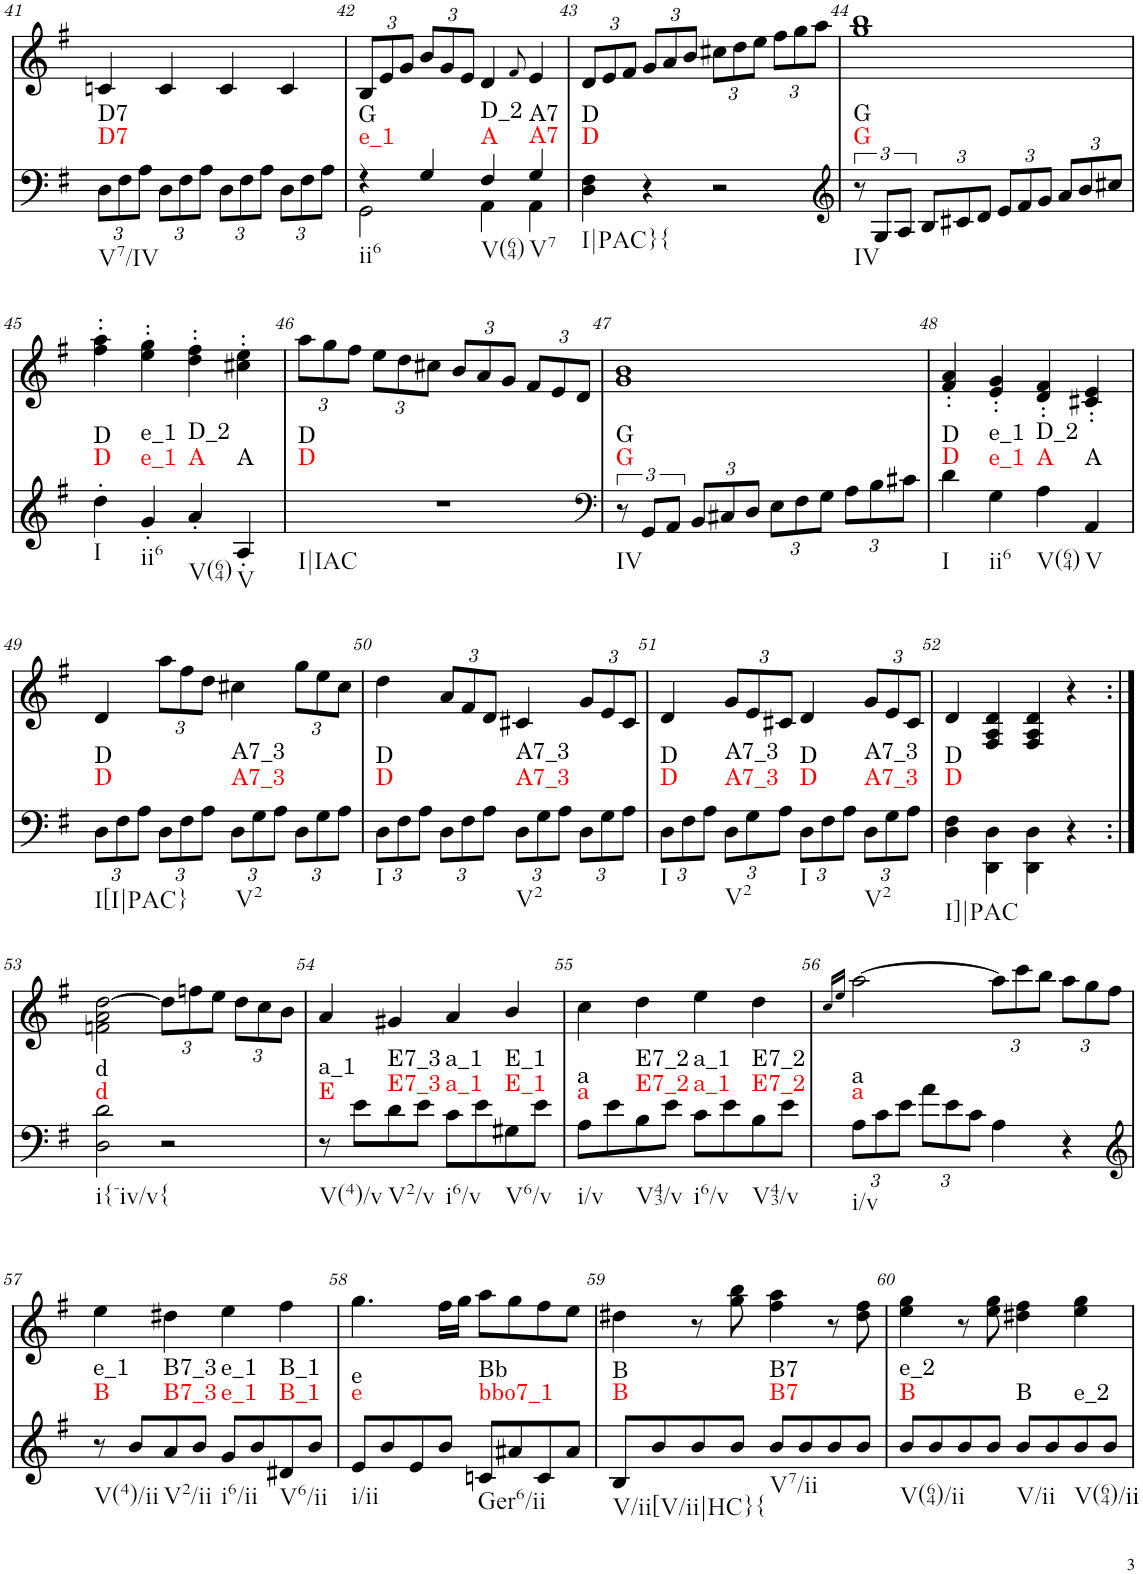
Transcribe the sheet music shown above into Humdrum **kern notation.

**kern	**harte	**kern	**text
*part2	*part2	*part1	*part1
*staff2	*	*staff1	*staff1
*I"piano	*	*I"piano	*
*I'Pno	*	*I'Pno	*
!!LO:PB:g=z
*clefF4	*	*clefG2	*
*k[f#]	*	*k[f#]	*
*G:	*	*G:	*
*M2/2	*	*M2/2	*
*met(c|)	*	*met(c|)	*
*Xbrackettup	*	*	*
=41	=41	=41	=41
!	!LO:H:n=1:kt=D7	!	!
!	!LO:H:n=2:kt=D7	!	!
12D\L	N N	4cn/	.
12F#\	.	.	.
12A\J	.	.	.
12D\L	.	4c/	.
12F#\	.	.	.
12A\J	.	.	.
12D\L	.	4c/	.
12F#\	.	.	.
12A\J	.	.	.
12D\L	.	4c/	.
12F#\	.	.	.
12A\J	.	.	.
=42	=42	=42	=42
*^	*	*	*
*	*	*	*Xbrackettup	*
!	!	!LO:H:n=1:kt=e_1	!	!
!	!	!LO:H:n=2:kt=G	!	!
4r	2GG\	N N	12B/L	.
.	.	.	12e/	.
.	.	.	12g/J	.
4G/	.	.	12b/L	.
.	.	.	12g/	.
.	.	.	12e/J	.
!	!	!LO:H:n=1:kt=A	!	!
!	!	!LO:H:n=2:kt=D_2	!	!
4F#/	4AA\	N N	4d/	.
.	.	.	8qf#/	.
!	!	!LO:H:n=1:kt=A7	!	!
!	!	!LO:H:n=2:kt=A7	!	!
4G/	4AA\	N N	4e/	.
=43	=43	=43	=43	=43
!	!	!LO:H:n=1:kt=D	!	!
!	!	!LO:H:n=2:kt=D	!	!
*v	*v	*	*	*
4D\ 4F#\	N N	12d/L	.
.	.	12e/	.
.	.	12f#/J	.
4r	.	12g/L	.
.	.	12a/	.
.	.	12b/J	.
2r	.	12cc#X\L	.
.	.	12dd\	.
.	.	12ee\J	.
.	.	12ff#\L	.
.	.	12gg\	.
.	.	12aa\J	.
=44	=44	=44	=44
*clefG2	*	*	*
*brackettup	*	*	*
!	!LO:H:n=1:kt=G	!	!
!	!LO:H:n=2:kt=G	!	!
12r	N N	1gg 1bb	.
12G/L	.	.	.
12A/J	.	.	.
*Xbrackettup	*	*	*
12B/L	.	.	.
12c#X/	.	.	.
12d/J	.	.	.
12e/L	.	.	.
12f#/	.	.	.
12g/J	.	.	.
12a/L	.	.	.
12b/	.	.	.
12cc#X/J	.	.	.
!!LO:LB:g=z
=45	=45	=45	=45
!	!LO:H:n=1:kt=D	!	!
!	!LO:H:n=2:kt=D	!	!
4dd'\	N N	4ff#\' 4aa\'	.
!	!LO:H:n=1:kt=e_1	!	!
!	!LO:H:n=2:kt=e_1	!	!
4g'/	N N	4ee\' 4gg\'	.
!	!LO:H:n=1:kt=A	!	!
!	!LO:H:n=2:kt=D_2	!	!
4a'/	N N	4dd\' 4ff#\'	.
!	!LO:H:kt=A	!	!
4A'/	N	4cc#X\' 4ee\'	.
=46	=46	=46	=46
!	!LO:H:n=1:kt=D	!	!
!	!LO:H:n=2:kt=D	!	!
1r	N N	12aa\L	.
.	.	12gg\	.
.	.	12ff#\J	.
.	.	12ee\L	.
.	.	12dd\	.
.	.	12cc#X\J	.
.	.	12b/L	.
.	.	12a/	.
.	.	12g/J	.
.	.	12f#/L	.
.	.	12e/	.
.	.	12d/J	.
=47	=47	=47	=47
*clefF4	*	*	*
*brackettup	*	*	*
!	!LO:H:n=1:kt=G	!	!
!	!LO:H:n=2:kt=G	!	!
12r	N N	1g 1b	.
12GG/L	.	.	.
12AA/J	.	.	.
*Xbrackettup	*	*	*
12BB/L	.	.	.
12C#X/	.	.	.
12D/J	.	.	.
12E\L	.	.	.
12F#\	.	.	.
12G\J	.	.	.
12A\L	.	.	.
12B\	.	.	.
12c#X\J	.	.	.
=48	=48	=48	=48
!	!LO:H:n=1:kt=D	!	!
!	!LO:H:n=2:kt=D	!	!
4d\	N N	4f#/' 4a/'	.
!	!LO:H:n=1:kt=e_1	!	!
!	!LO:H:n=2:kt=e_1	!	!
4G\	N N	4e/' 4g/'	.
!	!LO:H:n=1:kt=A	!	!
!	!LO:H:n=2:kt=D_2	!	!
4A\	N N	4d/' 4f#/'	.
!	!LO:H:kt=A	!	!
4AA/	N	4c#X/' 4e/'	.
!!LO:LB:g=z
=49	=49	=49	=49
!	!LO:H:n=1:kt=D	!	!
!	!LO:H:n=2:kt=D	!	!
12D\L	N N	4d/	.
12F#\	.	.	.
12A\J	.	.	.
12D\L	.	12aa\L	.
12F#\	.	12ff#\	.
12A\J	.	12dd\J	.
!	!LO:H:n=1:kt=A7_3	!	!
!	!LO:H:n=2:kt=A7_3	!	!
12D\L	N N	4cc#X\	.
12G\	.	.	.
12A\J	.	.	.
12D\L	.	12gg\L	.
12G\	.	12ee\	.
12A\J	.	12cc#\J	.
=50	=50	=50	=50
!	!LO:H:n=1:kt=D	!	!
!	!LO:H:n=2:kt=D	!	!
12D\L	N N	4dd\	.
12F#\	.	.	.
12A\J	.	.	.
12D\L	.	12a/L	.
12F#\	.	12f#/	.
12A\J	.	12d/J	.
!	!LO:H:n=1:kt=A7_3	!	!
!	!LO:H:n=2:kt=A7_3	!	!
12D\L	N N	4c#X/	.
12G\	.	.	.
12A\J	.	.	.
12D\L	.	12g/L	.
12G\	.	12e/	.
12A\J	.	12c#/J	.
=51	=51	=51	=51
!	!LO:H:n=1:kt=D	!	!
!	!LO:H:n=2:kt=D	!	!
12D\L	N N	4d/	.
12F#\	.	.	.
12A\J	.	.	.
!	!LO:H:n=1:kt=A7_3	!	!
!	!LO:H:n=2:kt=A7_3	!	!
12D\L	N N	12g/L	.
12G\	.	12e/	.
12A\J	.	12c#X/J	.
!	!LO:H:n=1:kt=D	!	!
!	!LO:H:n=2:kt=D	!	!
12D\L	N N	4d/	.
12F#\	.	.	.
12A\J	.	.	.
!	!LO:H:n=1:kt=A7_3	!	!
!	!LO:H:n=2:kt=A7_3	!	!
12D\L	N N	12g/L	.
12G\	.	12e/	.
12A\J	.	12c#/J	.
=52	=52	=52	=52
!	!LO:H:n=1:kt=D	!	!
!	!LO:H:n=2:kt=D	!	!
4D\ 4F#\	N N	4d/	.
4DD\ 4D\	.	4F#/ 4A/ 4d/	.
4DD\ 4D\	.	4F#/ 4A/ 4d/	.
4r	.	4r	.
!!LO:LB:g=z
=53:|!	=53:|!	=53:|!	=53:|!
!	!LO:H:n=1:kt=d	!	!LO:LY:b
!	!LO:H:n=2:kt=d	!	!
2D\ 2d\	N N	2fn\ 2a\ [2dd\	f
2r	.	12dd\L]	.
!	!	!	!LO:LY:b
.	.	12ffn\	p
.	.	12ee\J	.
.	.	12dd\L	.
.	.	12cc\	.
.	.	12b\J	.
=54	=54	=54	=54
!	!LO:H:n=1:kt=E	!	!
!	!LO:H:n=2:kt=a_1	!	!
8r	N N	4a/	.
8e\L	.	.	.
!	!LO:H:n=1:kt=E7_3	!	!
!	!LO:H:n=2:kt=E7_3	!	!
8d\	N N	4g#X/	.
8e\J	.	.	.
!	!LO:H:n=1:kt=a_1	!	!
!	!LO:H:n=2:kt=a_1	!	!
8c\L	N N	4a/	.
8e\	.	.	.
!	!LO:H:n=1:kt=E_1	!	!
!	!LO:H:n=2:kt=E_1	!	!
8G#X\	N N	4b/	.
8e\J	.	.	.
=55	=55	=55	=55
!	!LO:H:n=1:kt=a	!	!
!	!LO:H:n=2:kt=a	!	!
8A\L	N N	4cc\	.
8e\	.	.	.
!	!LO:H:n=1:kt=E7_2	!	!
!	!LO:H:n=2:kt=E7_2	!	!
8B\	N N	4dd\	.
8e\J	.	.	.
!	!LO:H:n=1:kt=a_1	!	!
!	!LO:H:n=2:kt=a_1	!	!
8c\L	N N	4ee\	.
8e\	.	.	.
!	!LO:H:n=1:kt=E7_2	!	!
!	!LO:H:n=2:kt=E7_2	!	!
8B\	N N	4dd\	.
8e\J	.	.	.
=56	=56	=56	=56
.	.	16qcc/LL	.
.	.	16qee/JJ	.
!	!LO:H:n=1:kt=a	!	!LO:LY:b
!	!LO:H:n=2:kt=a	!	!
12A\L	N N	[2aa\	f
12c\	.	.	.
12e\J	.	.	.
12a\L	.	.	.
12e\	.	.	.
12c\J	.	.	.
4A\	.	12aa\L]	.
!	!	!	!LO:LY:b
.	.	12ccc\	p
.	.	12bb\J	.
4r	.	12aa\L	.
.	.	12gg\	.
.	.	12ff#\J	.
!!LO:LB:g=z
=57	=57	=57	=57
*clefG2	*	*	*
!	!LO:H:n=1:kt=B	!	!
!	!LO:H:n=2:kt=e_1	!	!
8r	N N	4ee\	.
8b/L	.	.	.
!	!LO:H:n=1:kt=B7_3	!	!
!	!LO:H:n=2:kt=B7_3	!	!
8a/	N N	4dd#X\	.
8b/J	.	.	.
!	!LO:H:n=1:kt=e_1	!	!
!	!LO:H:n=2:kt=e_1	!	!
8g/L	N N	4ee\	.
8b/	.	.	.
!	!LO:H:n=1:kt=B_1	!	!
!	!LO:H:n=2:kt=B_1	!	!
8d#X/	N N	4ff#\	.
8b/J	.	.	.
=58	=58	=58	=58
!	!LO:H:n=1:kt=e	!	!
!	!LO:H:n=2:kt=e	!	!
8e/L	N N	4.gg\	.
8b/	.	.	.
8e/	.	.	.
8b/J	.	16ff#\LL	.
.	.	16gg\JJ	.
!	!LO:H:n=1:kt=bbo7_1	!	!
!	!LO:H:n=2:kt=Bb	!	!
8cn/L	N N	8aa\L	.
8a#X/	.	8gg\	.
8c/	.	8ff#\	.
8a#/J	.	8ee\J	.
=59	=59	=59	=59
!	!LO:H:n=1:kt=B	!	!
!	!LO:H:n=2:kt=B	!	!
8B/L	N N	4dd#X\	.
8b/	.	.	.
8b/	.	8r	.
8b/J	.	8gg\ 8bb\	.
!	!LO:H:n=1:kt=B7	!	!
!	!LO:H:n=2:kt=B7	!	!
8b/L	N N	4ff#\ 4aa\	.
8b/	.	.	.
8b/	.	8r	.
8b/J	.	8dd#\ 8ff#\	.
=60	=60	=60	=60
!	!LO:H:n=1:kt=B	!	!
!	!LO:H:n=2:kt=e_2	!	!
8b/L	N N	4ee\ 4gg\	.
8b/	.	.	.
8b/	.	8r	.
8b/J	.	8ee\ 8gg\	.
!	!LO:H:kt=B	!	!
8b/L	N	4dd#X\ 4ff#\	.
8b/	.	.	.
!	!LO:H:kt=e_2	!	!
8b/	N	4ee\ 4gg\	.
8b/J	.	.	.
=	=	=	=
*-	*-	*-	*-
